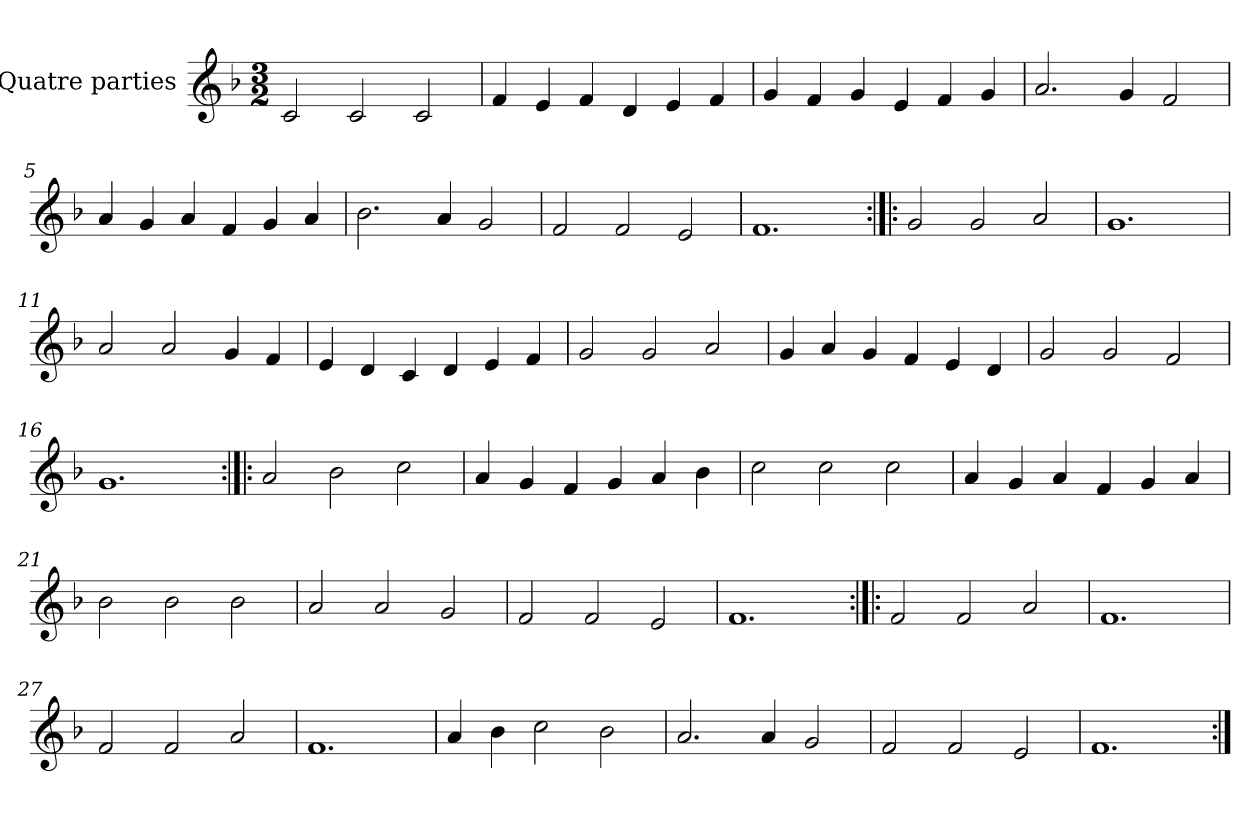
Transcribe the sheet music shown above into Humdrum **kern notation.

**kern
*part1
*staff1
*I"Quatre parties
*clefG2
*k[b-]
*M3/2
*MM180
=1
2c/
2c/
2c/
=2
4f/
4e/
4f/
4d/
4e/
4f/
=3
4g/
4f/
4g/
4e/
4f/
4g/
=4
2.a/
4g/
2f/
=5
4a/
4g/
4a/
4f/
4g/
4a/
=6
2.b-\
4a/
2g/
=7
2f/
2f/
2e/
=8
1.f
=9:|!|:
2g/
2g/
2a/
=10
1.g
=11
2a/
2a/
4g/
4f/
=12
4e/
4d/
4c/
4d/
4e/
4f/
=13
2g/
2g/
2a/
=14
4g/
4a/
4g/
4f/
4e/
4d/
=15
2g/
2g/
2f/
=16
1.g
=17:|!|:
2a/
2b-\
2cc\
=18
4a/
4g/
4f/
4g/
4a/
4b-\
=19
2cc\
2cc\
2cc\
=20
4a/
4g/
4a/
4f/
4g/
4a/
=21
2b-\
2b-\
2b-\
=22
2a/
2a/
2g/
=23
2f/
2f/
2e/
=24
1.f
=25:|!|:
2f/
2f/
2a/
=26
1.f
=27
2f/
2f/
2a/
=28
1.f
=29
4a/
4b-\
2cc\
2b-\
=30
2.a/
4a/
2g/
=31
2f/
2f/
2e/
=32
1.f
=:|!
*-
